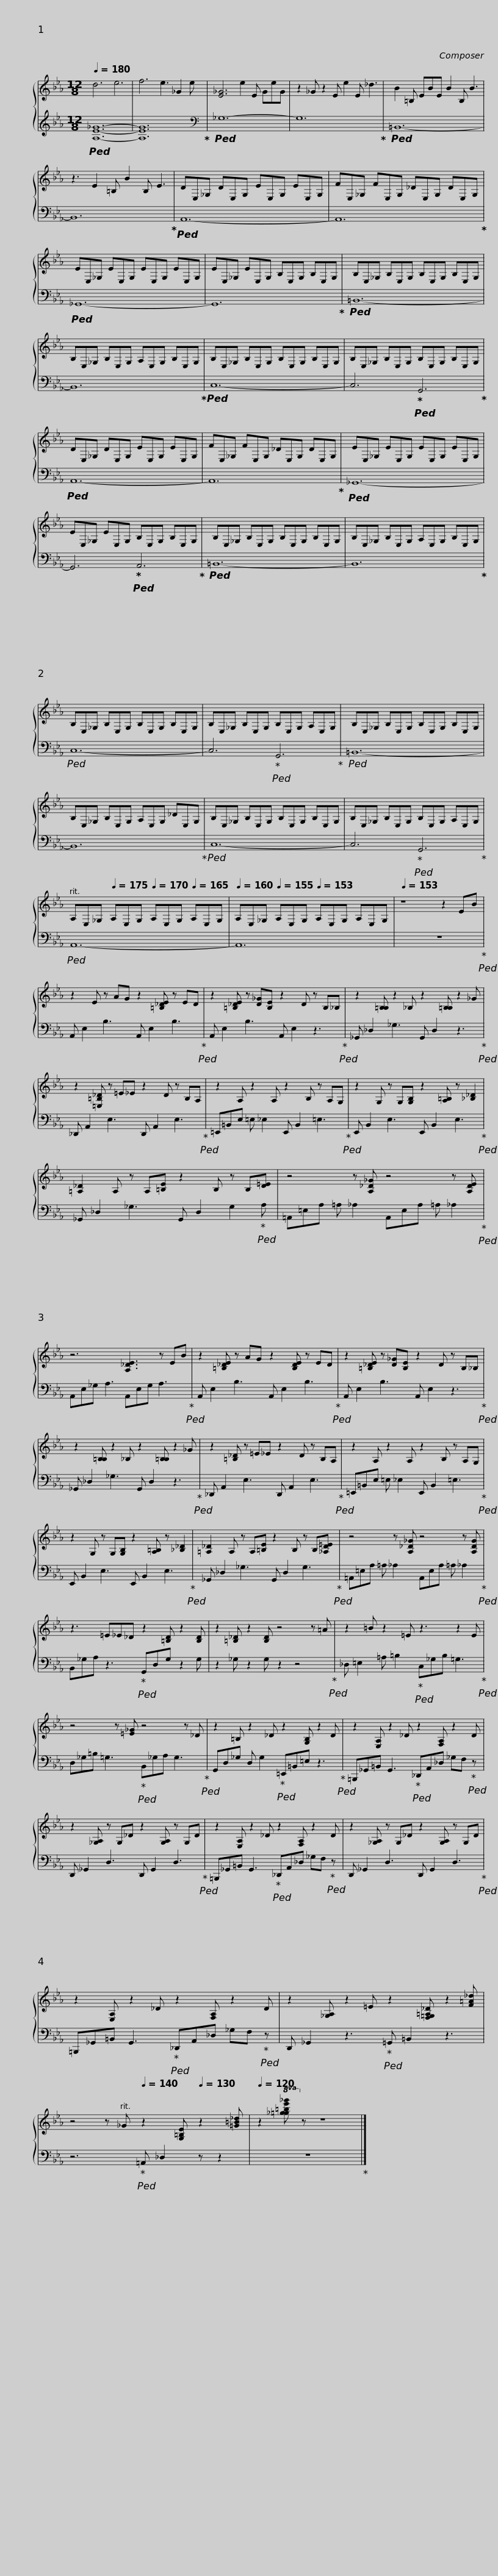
X:1
%%score { 1 | 2 }
L:1/8
Q:1/4=180
M:12/8
I:linebreak $
K:Eb
V:1 treble
V:2 treble
V:1
 d6 e6 | f6 e3 _G2 e | [E_G]6 e2 E GeG | z2 _G z2 E e2 E _d3 | B2 =B, EBE B2 B, B3 |$ %5
 z3 E2 =B, B2 B, E3 | DE,_G, DE,G, EE,G, EE,G, | FE,_G, FE,G, _DE,G, DE,G, |$ EE,_G, EE,G, EE,G, EE,G, | EE,_G, EE,G, B,E,G, B,E,G, |$ %10
 B,E,_G, B,E,G, B,E,G, B,E,G, | B,E,_G, B,E,G, A,E,G, B,E,G, |$ B,E,_G, B,E,G, B,E,G, B,E,G, | B,E,_G, B,E,G, B,E,G, B,E,G, |$ DE,_G, DE,G, EE,G, EE,G, | %15
 FE,_G, FE,G, _DE,G, DE,G, |$ EE,_G, EE,G, EE,G, EE,G, | EE,_G, EE,G, B,E,G, B,E,G, |$ B,E,_G, B,E,G, B,E,G, B,E,G, | B,E,_G, B,E,G, A,E,G, B,E,G, |$ %20
 B,E,_G, B,E,G, B,E,G, B,E,G, | B,E,_G, B,E,G, B,E,G, A,E,G, |$ B,E,_G, B,E,G, B,E,G, B,E,G, | B,E,_G, B,E,G, A,E,G, _DE,G, |$ B,E,_G, B,E,G, B,E,G, B,E,G, | %25
 B,E,_G, B,E,G, B,E,G, A,E,G, |$ A,E,_G,[Q:1/4=175] A,E,G,[Q:1/4=170] A,E,G,[Q:1/4=165] A,E,G, |[Q:1/4=160] A,E,_G,[Q:1/4=155] A,E,G,[Q:1/4=153] A,E,G, A,E,G, |[Q:1/4=153] z8 z2 EB |$ z2 E z AG z2 [=B,_DE] z ED | %30
 z2 [=B,_DE] z [D_G][B,E] z2 D z B,_B, |$ z2 [B,=B,] z2 _B, z2 [B,=B,] z2 _G | z2 [=E,=B,_D] z =E_E z2 D z B,A, |$ z2 A, z2 A, z2 B, z A,G, | z2 G, z G,[G,B,] z2 [A,=B,] z [_B,_D]2 |$ %35
 [=A,_D]2 A, z A,[=B,E] z2 B, z B,[D=E] | z4 z [A,_D_G] z4 z [A,DE] |$ z6 [A,_DE]3 z EB | z2 [=B,_DE] z AG z2 [B,DE] z ED | z2 [=B,_DE] z [D_G][B,E] z2 D z B,_B, |$ %40
 z2 [B,=B,] z2 _B, z2 [B,=B,] z2 _G | z2 [=B,_D] z =E_E z2 D z B,A, |$ z2 A, z2 A, z2 B, z A,G, | z2 G, z G,[G,B,] z2 [A,=B,] z [_B,_D]2 |$ [=A,_D]2 A, z A,[=B,E] z2 B, z B,[_A,D=E] | %45
 z4 z [A,_D_G] z4 z [A,DG] |$ z3 =E_E_D z2 [=B,D] z2 [B,D] | z2 [=B,_D] z2 [B,D] z4 z =A | z2 =B z2 =E z3 z2 E |$ z4 z [=E_G] z4 z _D | %50
 z2 =B, z2 _D z2 [G,B,] z2 D |$ z2 [E,A,] z2 _D z2 [F,A,] z2 D | z2 [_G,A,] z G,_D z2 [G,A,] z G,D |$ z2 [E,A,] z2 _D z2 [F,A,] z2 D | z2 [_G,A,] z G,_D z2 [G,A,] z G,D |$ %55
 z2 [E,A,] z2 _D z2 [F,A,] z2 D | z2 [_G,A,] z2 =E z2 [F,=G,=A,_D] z2 [F=A_d] |$ z4 z _G[Q:1/4=140] z2 [G,=B,E][Q:1/4=130] z2 [=G=B_d] |[Q:1/4=120] z2!8va(! [_g=g=be'_g']!8va)! z z8 |] %59
V:2
!ped! [A,E_G]12- | [A,EG]12!ped-up! |[K:bass]!ped! _G,12- | G,12!ped-up! |!ped! =B,,12- |$ %5
 B,,12!ped-up! |!ped! A,,12- | A,,12!ped-up! |$!ped! _G,,12- | G,,12!ped-up! |$ %10
!ped! =B,,12- | B,,12!ped-up! |$!ped! C,12- | C,6!ped-up!!ped! G,,6!ped-up! |$!ped! A,,12- | %15
 A,,12!ped-up! |$!ped! _G,,12- | G,,6!ped-up!!ped! A,,6!ped-up! |$!ped! =B,,12- | B,,12!ped-up! |$ %20
!ped! C,12- | C,6!ped-up!!ped! G,,6!ped-up! |$!ped! =B,,12- | B,,12!ped-up! |$!ped! C,12- | %25
 C,6!ped-up!!ped! G,,6!ped-up! |$!ped! A,,12- | A,,12 | z12!ped-up!!ped! |$ A,, E,2 B,3 A,, E,2 B,3!ped-up!!ped! | %30
 A,, E,2 B,3 A,, E,2 z3!ped-up!!ped! |$ _G,, _D,2 _G,3 G,, D,2 z3!ped-up!!ped! | _D,, A,,2 E,3 D,, A,,2 E,3!ped-up!!ped! |$ =E,,=B,,E, =E, _E,2 E,, B,,2 =E,3!ped-up!!ped! | E,, B,,2 E,3 E,, B,,2 E,3!ped-up!!ped! |$ %35
 _G,, _D,2 _G,3 G,, D,2 G,2!ped-up!!ped! A, | =A,,=E,A, =A, _A,2 A,,E,A, =A, _A,2!ped-up!!ped! |$ A,,E,_G, A,3 A,,E,G, A,3!ped-up!!ped! | A,, E,2 B,3 A,, E,2 B,3!ped-up!!ped! | A,, E,2 B,3 A,, E,2 z3!ped-up!!ped! |$ %40
 _G,, _D,2 _G,3 G,, D,2 z3!ped-up!!ped! | _D,, A,,2 E,3 D,, A,,2 E,3!ped-up!!ped! |$ =E,,=B,,E, =E, _E,2 E,, B,,2 =E,3!ped-up!!ped! | E,, B,,2 E,3 E,, B,,2 E,3!ped-up!!ped! |$ _G,, _D,2 _G,3 G,, D,2 G,3!ped-up!!ped! | %45
 =A,,=E,A, =A, _A,2 A,,E,A, =A, _A,2!ped-up!!ped! |$ B,,_G,A, z3!ped-up!!ped! G,,D,G, z2 G, | z2 _G, z2 G, z2 z4!ped-up!!ped! | _D, =E,2 =A, =B,2!ped-up!!ped! C,_G,B, =G,3!ped-up!!ped! |$ D,_G,=B, =G,3!ped-up!!ped! B,,_G,A, G,3!ped-up!!ped! | %50
 G,,D,_G, D, G,2!ped-up!!ped! =E,,=B,,=E, z3!ped-up!!ped! |$ =B,,,_G,,=B,, G,,3!ped-up!!ped! _D,,A,,_D, _G,F,!ped-up!!ped! z | D,, _G,,2 D,3 D,, G,,2 D,3!ped-up!!ped! |$ =B,,,_G,,=B,, G,,3!ped-up!!ped! _D,,A,,_D, _G,F,!ped-up!!ped! z | D,, _G,,2 D,3 D,, G,,2 D,3!ped-up!!ped! |$ %55
 =B,,,_G,,=B,, G,,3!ped-up!!ped! _D,,A,,_D, _G,F,!ped-up!!ped! z | D,, _G,,2 z3!ped-up!!ped! =G,, =B,,2 z3 |$ z6!ped-up!!ped! =A,, _D,2 z z2 | z12!ped-up! |] %59
